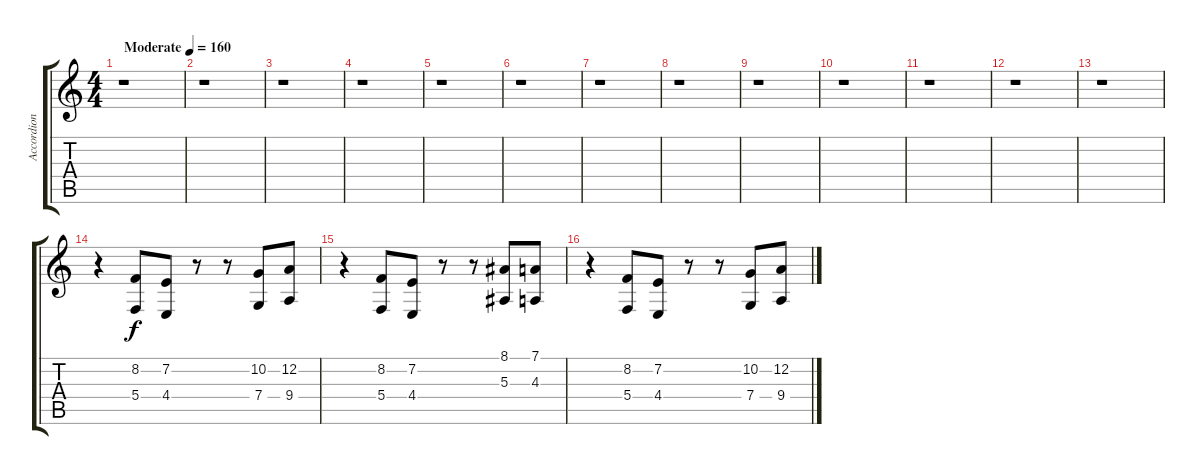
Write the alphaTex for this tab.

\track ("Accordion" "Accordion") {instrument accordion}
\staff {score tabs}
\tuning (D4 A3 F3 C3 G2 D2) {hide}
\ts (4 4)
\tempo (160 "Moderate")
\clef g2
\ks c
r.1{dy f instrument accordion} |
r.1 |
r.1 |
r.1 |
r.1 |
r.1 |
r.1 |
r.1 |
r.1 |
r.1 |
r.1 |
r.1 |
r.1 |
r.4 (8.2 5.4).8 (7.2 4.4).8 r.8 r.8 (10.2 7.4).8 (12.2 9.4).8 |
r.4 (8.2 5.4).8 (7.2 4.4).8 r.8 r.8 (8.1 5.3).8 (7.1 4.3).8 |
r.4 (8.2 5.4).8 (7.2 4.4).8 r.8 r.8 (10.2 7.4).8 (12.2 9.4).8
